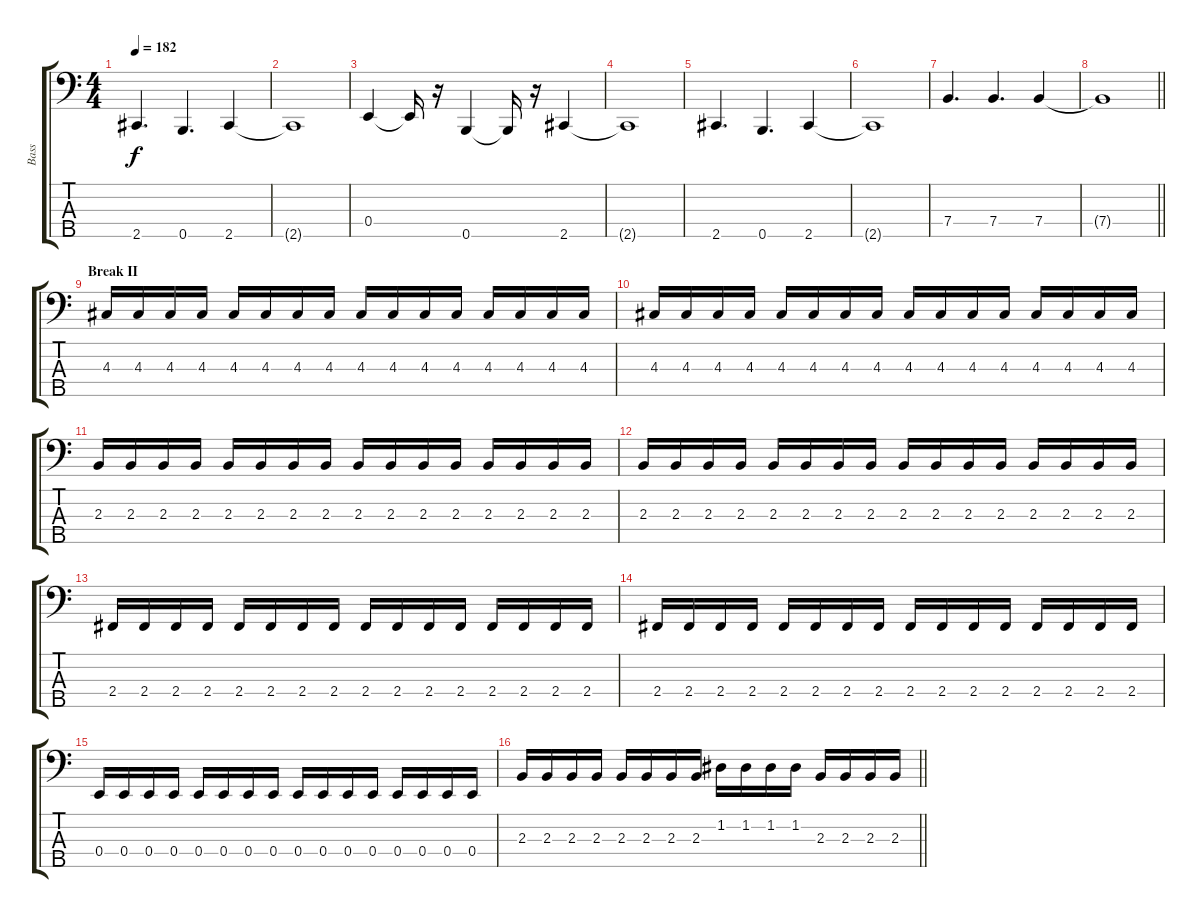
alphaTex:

\track ("Bass" "Bass") {instrument electricbassfinger}
\staff {score tabs}
\tuning (G2 D2 A1 E1 B0) {hide}
\ts (4 4)
\section ("" "")
\tempo 182
\clef f4
\ks c
2.5.4{d dy f} 0.5.4{d} 2.5.4 |
2.5{t}.1 |
0.4.4 0.4{t}.16 r.16 0.5.4 0.5{t}.16 r.16 2.5.4 |
2.5{t}.1 |
2.5.4{d} 0.5.4{d} 2.5.4 |
2.5{t}.1 |
7.4.4{d} 7.4.4{d} 7.4.4 |
\barLineRight lightlight
7.4{t}.1 |
\section ("" "Break II")
4.3.16 4.3.16 4.3.16 4.3.16 4.3.16 4.3.16 4.3.16 4.3.16 4.3.16 4.3.16 4.3.16 4.3.16 4.3.16 4.3.16 4.3.16 4.3.16 |
4.3.16 4.3.16 4.3.16 4.3.16 4.3.16 4.3.16 4.3.16 4.3.16 4.3.16 4.3.16 4.3.16 4.3.16 4.3.16 4.3.16 4.3.16 4.3.16 |
2.3.16 2.3.16 2.3.16 2.3.16 2.3.16 2.3.16 2.3.16 2.3.16 2.3.16 2.3.16 2.3.16 2.3.16 2.3.16 2.3.16 2.3.16 2.3.16 |
2.3.16 2.3.16 2.3.16 2.3.16 2.3.16 2.3.16 2.3.16 2.3.16 2.3.16 2.3.16 2.3.16 2.3.16 2.3.16 2.3.16 2.3.16 2.3.16 |
2.4.16 2.4.16 2.4.16 2.4.16 2.4.16 2.4.16 2.4.16 2.4.16 2.4.16 2.4.16 2.4.16 2.4.16 2.4.16 2.4.16 2.4.16 2.4.16 |
2.4.16 2.4.16 2.4.16 2.4.16 2.4.16 2.4.16 2.4.16 2.4.16 2.4.16 2.4.16 2.4.16 2.4.16 2.4.16 2.4.16 2.4.16 2.4.16 |
0.4.16 0.4.16 0.4.16 0.4.16 0.4.16 0.4.16 0.4.16 0.4.16 0.4.16 0.4.16 0.4.16 0.4.16 0.4.16 0.4.16 0.4.16 0.4.16 |
\barLineRight lightlight
2.3.16 2.3.16 2.3.16 2.3.16 2.3.16 2.3.16 2.3.16 2.3.16 1.2.16 1.2.16 1.2.16 1.2.16 2.3.16 2.3.16 2.3.16 2.3.16
